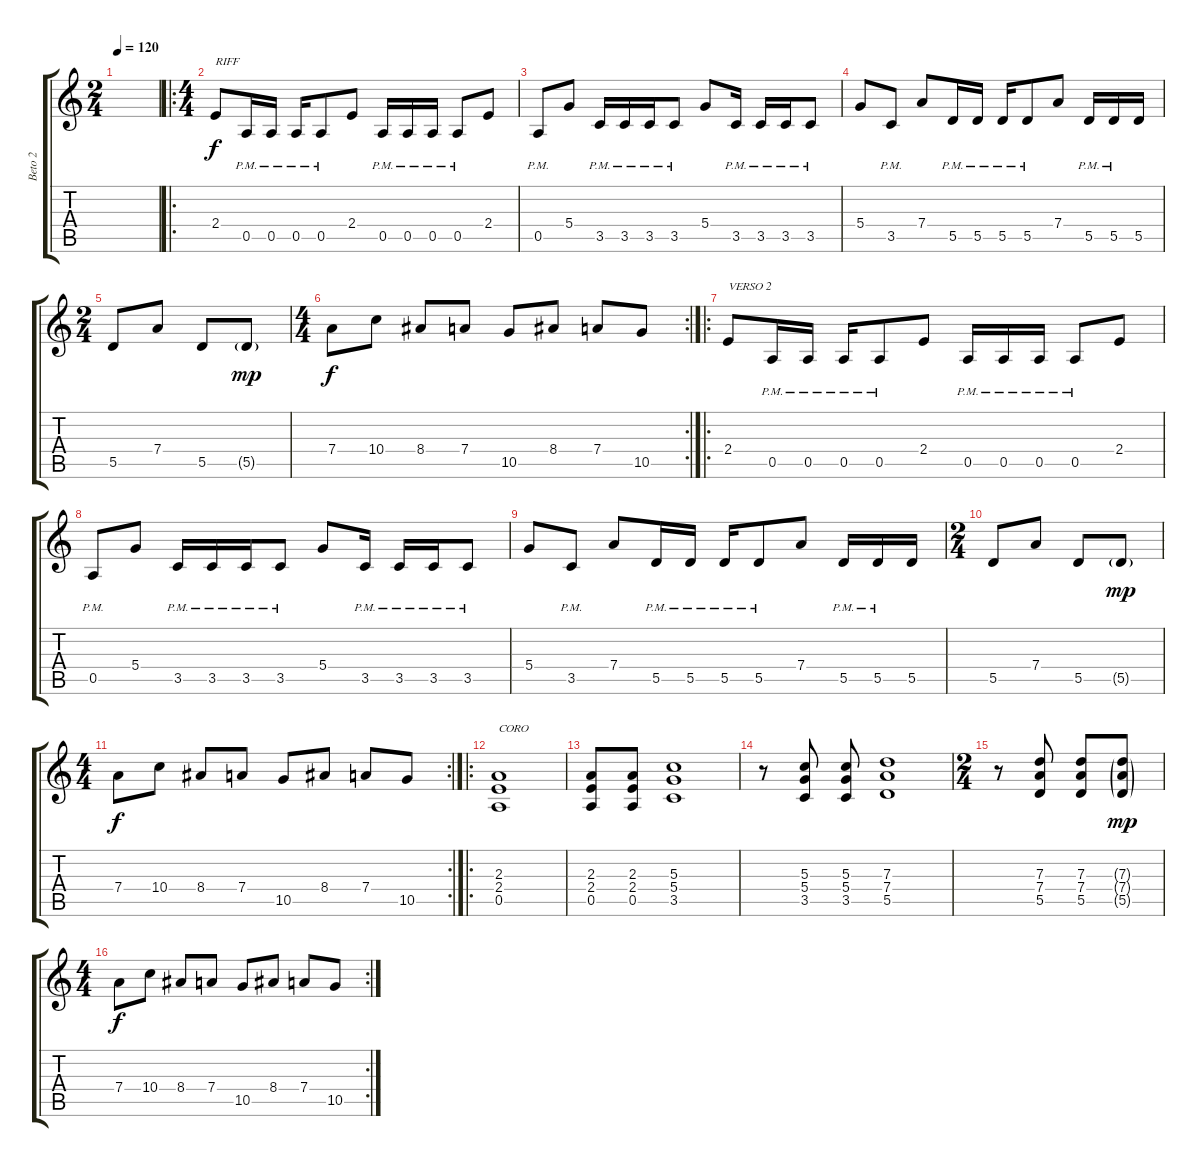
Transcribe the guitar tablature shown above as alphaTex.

\track ("Beto 2" "Beto 2") {instrument distortionguitar}
\staff {score tabs}
\tuning (E4 B3 G3 D3 A2 E2) {hide}
\ts (2 4)
\tempo 120
\clef g2
\ks c
|
\ro
\ts (4 4)
2.4.8{txt "RIFF"} 0.5{pm}.16 0.5{pm}.16 0.5{pm}.16 0.5{pm}.8 2.4.8 0.5{pm}.16 0.5{pm}.16 0.5{pm}.16 0.5{pm}.8 2.4.8 |
0.5{pm}.8 5.4.8 3.5{pm}.16 3.5{pm}.16 3.5{pm}.16 3.5{pm}.8 5.4.8 3.5{pm}.16 3.5{pm}.16 3.5{pm}.16 3.5{pm}.8 |
5.4.8 3.5{pm}.8 7.4.8 5.5{pm}.16 5.5{pm}.16 5.5{pm}.16 5.5{pm}.8 7.4.8 5.5{pm}.16 5.5{pm}.16 5.5.16 |
\ts (2 4)
5.5.8 7.4.8 5.5.8 5.5{g}.8{dy mp} |
\rc 2
\ts (4 4)
7.4.8{dy f} 10.4.8 8.4.8 7.4.8 10.5.8 8.4.8 7.4.8 10.5.8 |
\ro
2.4.8{txt "VERSO 2"} 0.5{pm}.16 0.5{pm}.16 0.5{pm}.16 0.5{pm}.8 2.4.8 0.5{pm}.16 0.5{pm}.16 0.5{pm}.16 0.5{pm}.8 2.4.8 |
0.5{pm}.8 5.4.8 3.5{pm}.16 3.5{pm}.16 3.5{pm}.16 3.5{pm}.8 5.4.8 3.5{pm}.16 3.5{pm}.16 3.5{pm}.16 3.5{pm}.8 |
5.4.8 3.5{pm}.8 7.4.8 5.5{pm}.16 5.5{pm}.16 5.5{pm}.16 5.5{pm}.8 7.4.8 5.5{pm}.16 5.5{pm}.16 5.5.16 |
\ts (2 4)
5.5.8 7.4.8 5.5.8 5.5{g}.8{dy mp} |
\rc 2
\ts (4 4)
7.4.8{dy f} 10.4.8 8.4.8 7.4.8 10.5.8 8.4.8 7.4.8 10.5.8 |
\ro
(2.3 2.4 0.5).1{txt "CORO"} |
(2.3 2.4 0.5).8 (2.3 2.4 0.5).8 (5.3 5.4 3.5).1 |
r.8 (5.3 5.4 3.5).8 (5.3 5.4 3.5).8 (7.3 7.4 5.5).1 |
\ts (2 4)
r.8 (7.3 7.4 5.5).8 (7.3 7.4 5.5).8 (7.3{g} 7.4{g} 5.5{g}).8{dy mp} |
\rc 2
\ts (4 4)
7.4.8{dy f} 10.4.8 8.4.8 7.4.8 10.5.8 8.4.8 7.4.8 10.5.8
